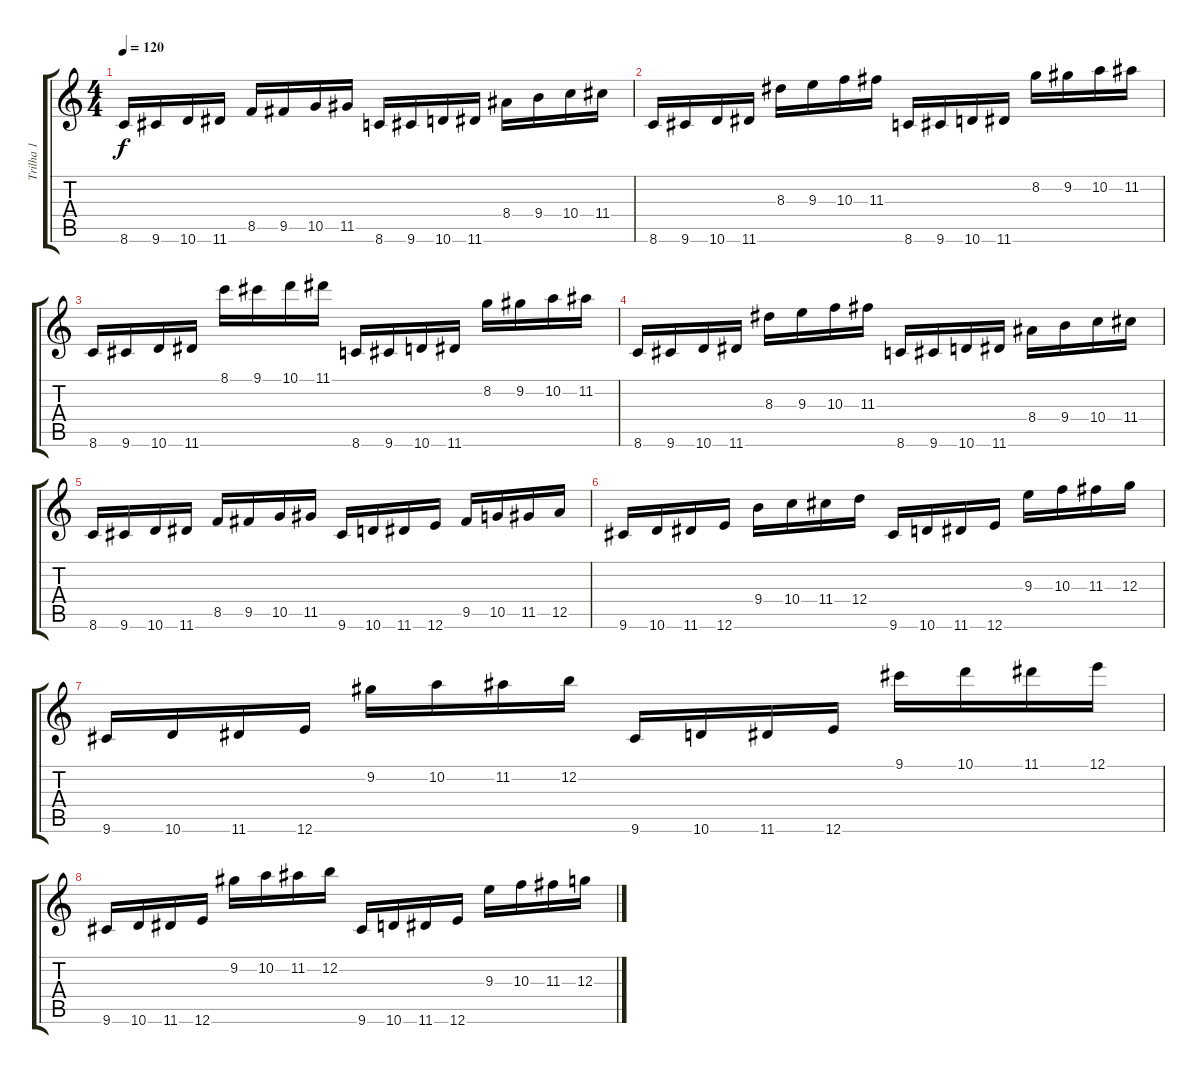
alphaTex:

\track ("Trilha 1" "Trilha 1") {instrument overdrivenguitar}
\staff {score tabs}
\tuning (E4 B3 G3 D3 A2 E2) {hide}
\ts (4 4)
\tempo 120
\clef g2
\ks c
8.6.16{dy f} 9.6.16 10.6.16 11.6.16 8.5.16 9.5.16 10.5.16 11.5.16 8.6.16 9.6.16 10.6.16 11.6.16 8.4.16 9.4.16 10.4.16 11.4.16 |
8.6.16 9.6.16 10.6.16 11.6.16 8.3.16 9.3.16 10.3.16 11.3.16 8.6.16 9.6.16 10.6.16 11.6.16 8.2.16 9.2.16 10.2.16 11.2.16 |
8.6.16 9.6.16 10.6.16 11.6.16 8.1.16 9.1.16 10.1.16 11.1.16 8.6.16 9.6.16 10.6.16 11.6.16 8.2.16 9.2.16 10.2.16 11.2.16 |
8.6.16 9.6.16 10.6.16 11.6.16 8.3.16 9.3.16 10.3.16 11.3.16 8.6.16 9.6.16 10.6.16 11.6.16 8.4.16 9.4.16 10.4.16 11.4.16 |
8.6.16 9.6.16 10.6.16 11.6.16 8.5.16 9.5.16 10.5.16 11.5.16 9.6.16 10.6.16 11.6.16 12.6.16 9.5.16 10.5.16 11.5.16 12.5.16 |
9.6.16 10.6.16 11.6.16 12.6.16 9.4.16 10.4.16 11.4.16 12.4.16 9.6.16 10.6.16 11.6.16 12.6.16 9.3.16 10.3.16 11.3.16 12.3.16 |
9.6.16 10.6.16 11.6.16 12.6.16 9.2.16 10.2.16 11.2.16 12.2.16 9.6.16 10.6.16 11.6.16 12.6.16 9.1.16 10.1.16 11.1.16 12.1.16 |
9.6.16 10.6.16 11.6.16 12.6.16 9.2.16 10.2.16 11.2.16 12.2.16 9.6.16 10.6.16 11.6.16 12.6.16 9.3.16 10.3.16 11.3.16 12.3.16
